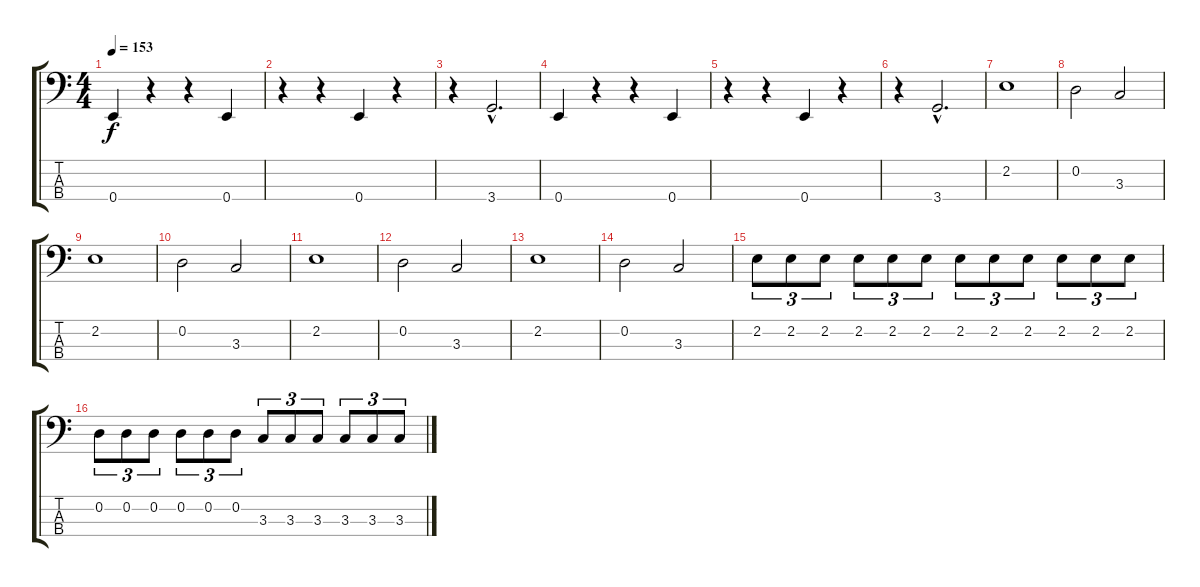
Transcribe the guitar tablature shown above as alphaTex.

\track "" {instrument electricbasspick}
\staff {score tabs}
\tuning (G2 D2 A1 E1) {hide}
\ts (4 4)
\section ("" "")
\tempo 153
\clef f4
\ks c
0.4.4{dy f} r.4 r.4 0.4.4 |
r.4 r.4 0.4.4 r.4 |
r.4 3.4{hac}.2{d} |
0.4.4 r.4 r.4 0.4.4 |
r.4 r.4 0.4.4 r.4 |
r.4 3.4{hac}.2{d} |
\section ("" "")
2.2.1 |
0.2.2 3.3.2 |
2.2.1 |
0.2.2 3.3.2 |
2.2.1 |
0.2.2 3.3.2 |
2.2.1 |
0.2.2 3.3.2 |
\section ("" "")
2.2.8{tu (3 2)} 2.2.8{tu (3 2)} 2.2.8{tu (3 2)} 2.2.8{tu (3 2)} 2.2.8{tu (3 2)} 2.2.8{tu (3 2)} 2.2.8{tu (3 2)} 2.2.8{tu (3 2)} 2.2.8{tu (3 2)} 2.2.8{tu (3 2)} 2.2.8{tu (3 2)} 2.2.8{tu (3 2)} |
0.2.8{tu (3 2)} 0.2.8{tu (3 2)} 0.2.8{tu (3 2)} 0.2.8{tu (3 2)} 0.2.8{tu (3 2)} 0.2.8{tu (3 2)} 3.3.8{tu (3 2)} 3.3.8{tu (3 2)} 3.3.8{tu (3 2)} 3.3.8{tu (3 2)} 3.3.8{tu (3 2)} 3.3.8{tu (3 2)}
